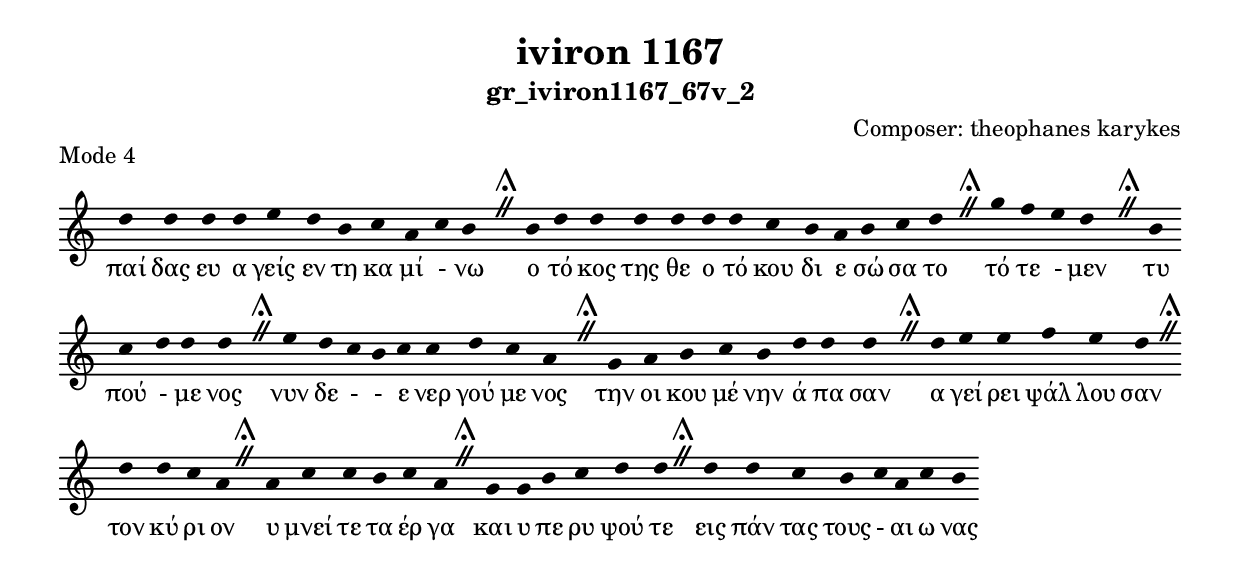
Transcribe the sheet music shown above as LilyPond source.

\include "gregorian.ly"

	\header {
 	  title = "iviron 1167"
	  subtitle = "gr_iviron1167_67v_2"
	  composer = "Composer: theophanes karykes"
	  piece = "Mode 4"
	}

	chant = {
	  d''4 d''4 d''4 d''4 e''4 d''4 b'4 c''4 a'4 c''4 b'4 \divisioMaior
 b'4 d''4 d''4 d''4 d''4 d''4 d''4 c''4 b'4 a'4 b'4 c''4 d''4 \divisioMaior
 g''4 f''4 e''4 d''4 \divisioMaior
 b'4 c''4 d''4 d''4 d''4 \divisioMaior
 e''4 d''4 c''4 b'4 c''4 c''4 d''4 c''4 a'4 \divisioMaior
 g'4 a'4 b'4 c''4 b'4 d''4 d''4 d''4 \divisioMaior
 d''4 e''4 e''4 f''4 e''4 d''4 \divisioMaior
 d''4 d''4 c''4 a'4 \divisioMaior
 a'4 c''4 c''4 b'4 c''4 a'4 \divisioMaior
 g'4 g'4 b'4 c''4 d''4 d''4 \divisioMaior
 d''4 d''4 c''4 b'4 c''4 a'4 c''4 b'4\finalis
	}

	verba = \lyricmode {παί δας ευ α γείς εν τη κα μί - νω 
ο τό κος της θε ο τό κου δι ε σώ σα το 
τό τε - μεν 
τυ πού - με νος 
νυν δε -  - ε νερ γού με νος 
την οι κου μέ νην ά πα σαν 
α γεί ρει ψάλ λου σαν 
τον κύ ρι ον 
υ μνεί τε τα έρ γα 
και υ πε ρυ ψού τε 
εις πάν τας τους - αι ω νας 
	}


	\score {
	  \new Staff <<
	  \new Voice = "melody" \chant
	  \new Lyrics = "one" \lyricsto melody \verba
	  >>
	  \layout {
	    \context {
	      \Staff
	      \remove "Time_signature_engraver"
	      \remove "Bar_engraver"
	    }
	    \context {
	      \Voice
	      \remove "Stem_engraver"
	    }
	  }
	}